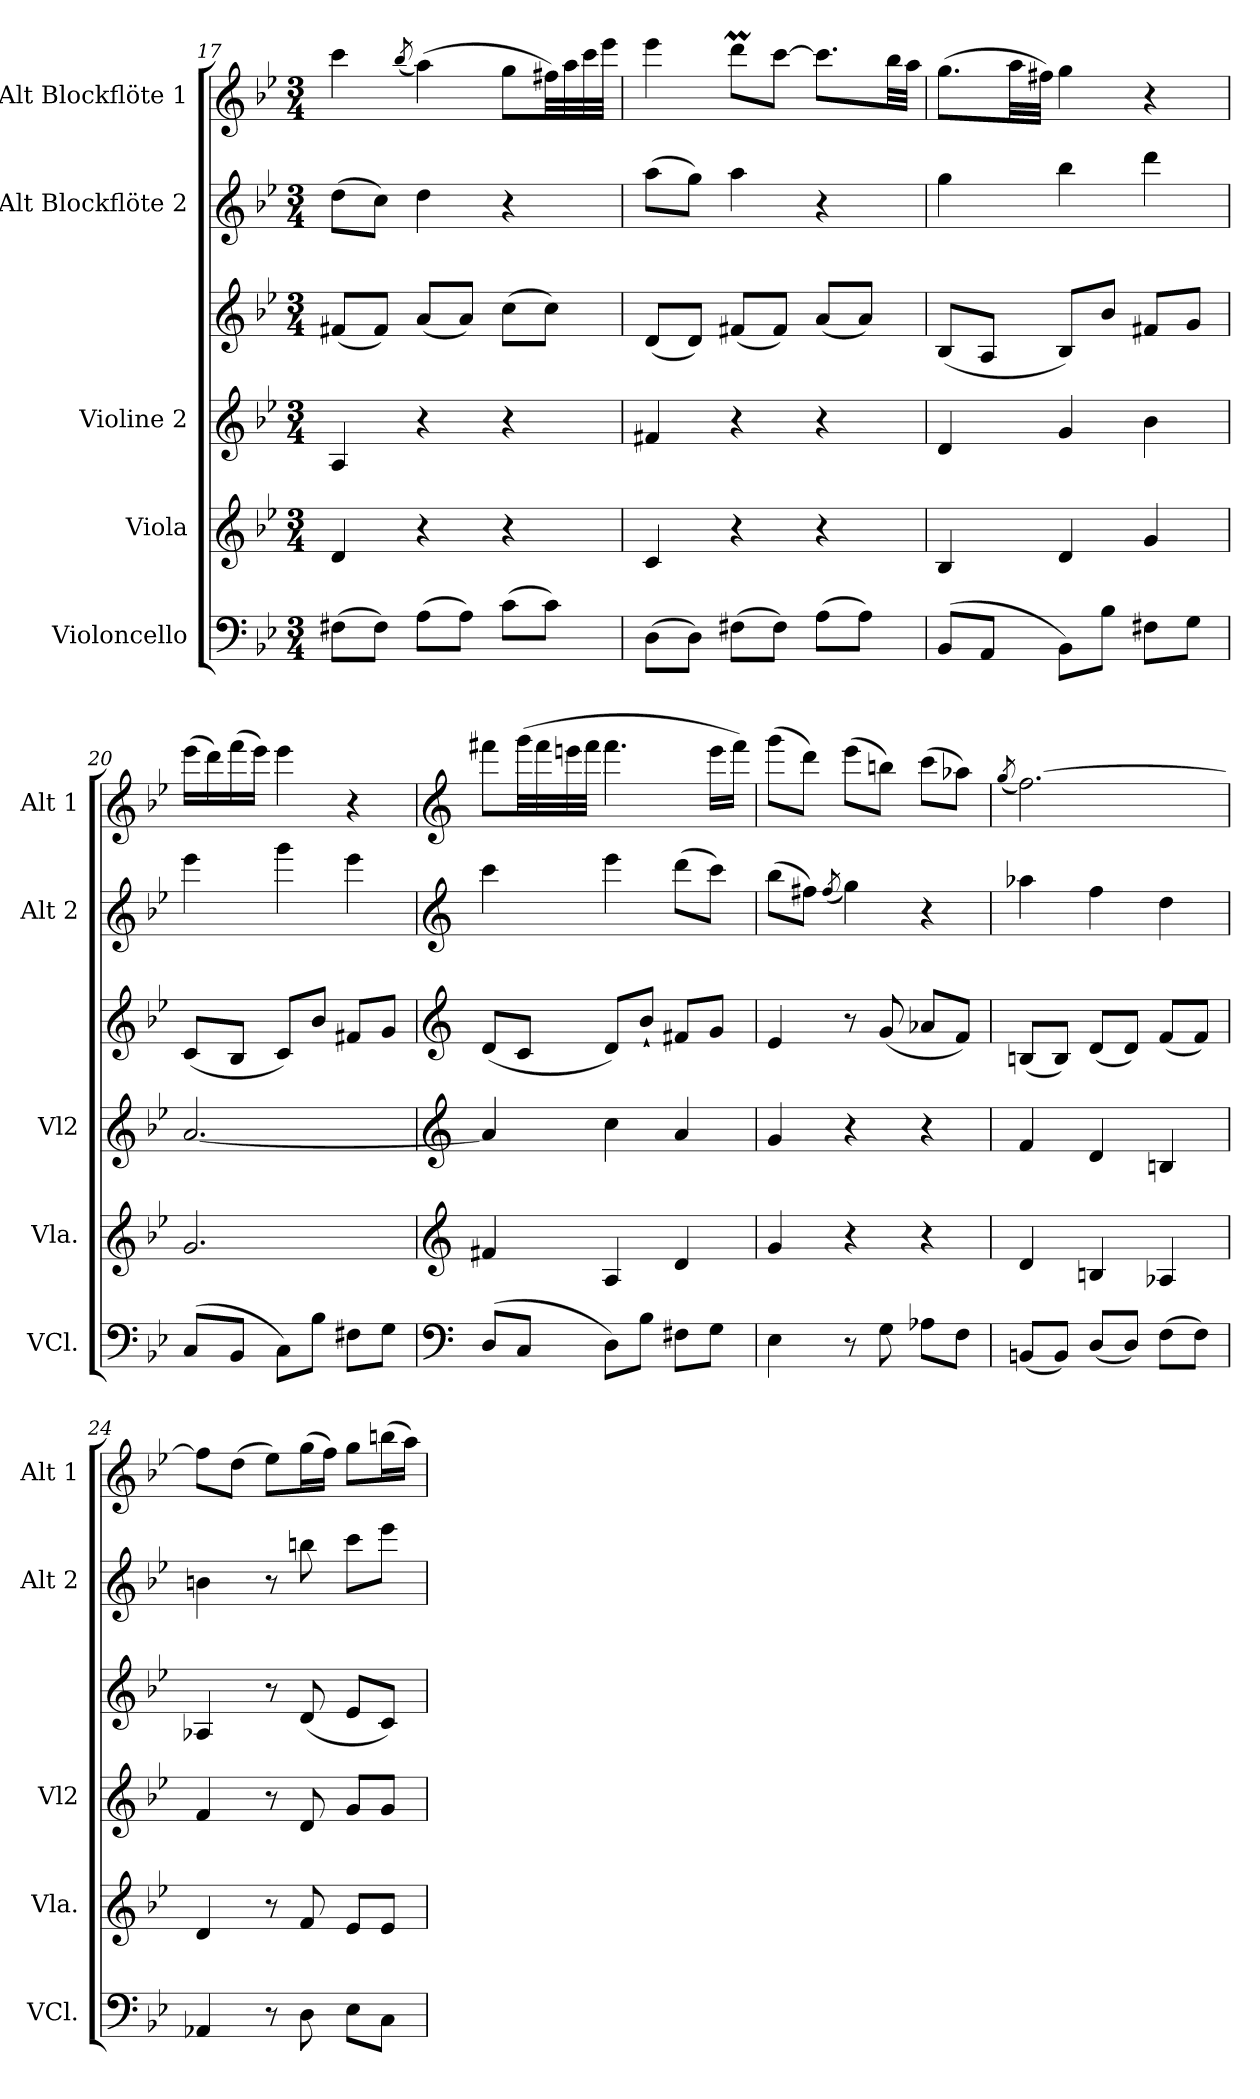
**kern	**kern	**kern	**kern	**kern	**kern
*part5	*part4	*part3	*part3	*part2	*part1
*staff6	*staff5	*staff4	*staff3	*staff2	*staff1
*I"Violoncello	*I"Viola	*I"Violine 2	*	*I"Alt Blockflöte 2	*I"Alt Blockflöte 1
*I'VCl.	*I'Vla.	*I'Vl2	*	*I'Alt 2	*I'Alt 1
*clefF4	*clefG2	*clefG2	*clefG2	*clefG2	*clefG2
*k[b-e-]	*k[b-e-]	*k[b-e-]	*k[b-e-]	*k[b-e-]	*k[b-e-]
*M3/4	*M3/4	*M3/4	*M3/4	*M3/4	*M3/4
=17	=17	=17	=17	=17	=17
(8F#X\L	4d/	4A/	(8f#X/L	(8dd\L	4ccc\
8F#\J)	.	.	8f#/J)	8cc\J)	.
.	.	.	.	.	(8qbb-/
(8A\L	4r	4r	(8a/L	4dd\	(4aa\)
8A\J)	.	.	8a/J)	.	.
(8c\L	4r	4r	(8cc\L	4r	8gg\L
8c\J)	.	.	8cc\J)	.	32ff#X\LL)
.	.	.	.	.	32aa\
.	.	.	.	.	32ccc\
.	.	.	.	.	32eee-\JJJ
=18	=18	=18	=18	=18	=18
(8D\L	4c/	4f#X/	(8d/L	(8aa\L	4eee-\
8D\J)	.	.	8d/J)	8gg\J)	.
(8F#X\L	4r	4r	(8f#X/L	4aa\	8dddm\L
8F#\J)	.	.	8f#/J)	.	[8ccc\J
(8A\L	4r	4r	(8a/L	4r	8.ccc\L]
8A\J)	.	.	8a/J)	.	.
.	.	.	.	.	32bb-\LL
.	.	.	.	.	32aa\JJJ
=19	=19	=19	=19	=19	=19
(8BB-/L	4B-/	4d/	(8B-/L	4gg\	(8.gg\L
8AA/J	.	.	8A/J	.	.
.	.	.	.	.	32aa\LL
.	.	.	.	.	32ff#X\JJJ)
8BB-\L)	4d/	4g/	8B-/L)	4bb-\	4gg\
8B-\J	.	.	8b-/J	.	.
8F#X\L	4g/	4b-\	8f#X/L	4ddd\	4r
8G\J	.	.	8g/J	.	.
=20	=20	=20	=20	=20	=20
(8C/L	2.g/	[2.a/	(8c/L	4eee-\	(16eee-\LL
.	.	.	.	.	16ddd\)
8BB-/J	.	.	8B-/J	.	(16fff\
.	.	.	.	.	16eee-\JJ)
8C\L)	.	.	8c/L)	4ggg\	4eee-\
8B-\J	.	.	8b-/J	.	.
8F#X\L	.	.	8f#X/L	4eee-\	4r
8G\J	.	.	8g/J	.	.
!!LO:LB:g=z
=21	=21	=21	=21	=21	=21
*clefF4	*clefG2	*clefG2	*clefG2	*clefG2	*clefG2
(8D/L	4f#X/	4a/]	(8d/L	4ccc\	8fff#X\L
8C/J	.	.	8c/J	.	(32ggg\LL
.	.	.	.	.	32fff#\
.	.	.	.	.	32eeen\
.	.	.	.	.	32fff#\JJJ
8D\L)	4A/	4cc\	8d/L)	4eee-\	4.fff#\
8B-\J	.	.	8b-`/J	.	.
8F#X\L	4d/	4a/	8f#X/L	(8ddd\L	.
8G\J	.	.	8g/J	8ccc\J)	16eee\LL
.	.	.	.	.	16fff#\JJ)
=22	=22	=22	=22	=22	=22
4E-\	4g/	4g/	4e-/	(8bb-\L	(8ggg\L
.	.	.	.	8ff#X\J)	8ddd\J)
.	.	.	.	(8qff#/	.
8r	4r	4r	8r	4gg\)	(8eee-\L
8G\	.	.	(8g/	.	8bbn\J)
8A-X\L	4r	4r	8a-X/L	4r	(8ccc\L
8F\J	.	.	8f/J)	.	8aa-X\J)
=23	=23	=23	=23	=23	=23
.	.	.	.	.	(8qgg/
(8BBn/L	4d/	4f/	(8Bn/L	4aa-X\	[2.ff\)
8BB/J)	.	.	8B/J)	.	.
(8D/L	4Bn/	4d/	(8d/L	4ff\	.
8D/J)	.	.	8d/J)	.	.
(8F\L	4A-X/	4Bn/	(8f/L	4dd\	.
8F\J)	.	.	8f/J)	.	.
=24	=24	=24	=24	=24	=24
4AA-X/	4d/	4f/	4A-X/	4bn\	8ff\L]
.	.	.	.	.	(8dd\J
8r	8r	8r	8r	8r	8ee-\L)
8D\	8f/	8d/	(8d/	8bbn\	(16gg\L
.	.	.	.	.	16ff\JJ)
8E-\L	8e-/L	8g/L	8e-/L	8ccc\L	8gg\L
8C\J	8e-/J	8g/J	8c/J)	8eee-\J	(16bbn\L
.	.	.	.	.	16aa\JJ)
=	=	=	=	=	=
*-	*-	*-	*-	*-	*-
